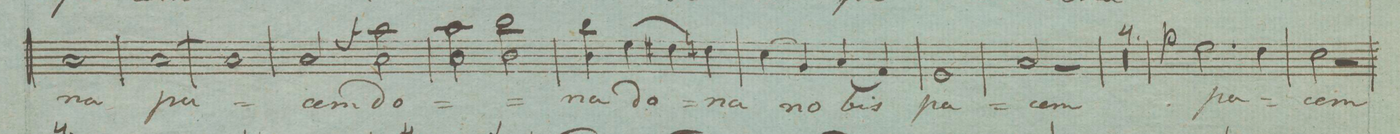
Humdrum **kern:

**kern	**text	**dynam
*I"Baſso Tutti	*	*
*clefF4	*	*
*k[encngn]	*	*
*met(c|)	*	*
*M2/2	*	*
1C/	-na	.
=109	=109	=109
[>1C/	pa-	.
=110	=110	=110
1C/]	.	.
=111	=111	=111
1ryy	.	.
=112	=112	=112
1ryy	.	.
=113	=113	=113
1ryy	.	.
=114	=114	=114
1ryy	.	.
=115	=115	=115
1ryy	.	.
=116	=116	=116
1ryy	.	.
=117	=117	=117
1ryy	.	.
=118	=118	=118
1ryy	.	.
=119	=119	=119
1ryy	.	.
=120	=120	=120
1ryy	.	.
=121	=121	=121
1ryy	.	.
=122	=122	=122
1ryy	.	.
=123	=123	=123
1ryy	.	.
=124	=124	=124
1ryy	.	.
=125	=125	=125
1ryy	.	.
=126	=126	=126
1ryy	.	.
=127	=127	=127
1ryy	.	.
=128	=128	=128
1ryy	.	.
=129	=129	=129
1ryy	.	.
=130	=130	=130
1ryy	.	.
=131	=131	=131
1ryy	.	.
=132	=132	=132
1ryy	.	.
=133	=133	=133
1ryy	.	.
=134	=134	=134
1ryy	.	.
=135	=135	=135
1ryy	.	.
=136	=136	=136
1ryy	.	.
=137	=137	=137
1ryy	.	.
=138	=138	=138
1ryy	.	.
=139	=139	=139
1ryy	.	.
=140	=140	=140
1ryy	.	.
=141	=141	=141
1ryy	.	.
=142	=142	=142
1ryy	.	.
=143	=143	=143
1ryy	.	.
=144	=144	=144
1ryy	.	.
=145	=145	=145
1ryy	.	.
=146	=146	=146
1ryy	.	.
=147	=147	=147
1ryy	.	.
=148	=148	=148
1ryy	.	.
=149	=149	=149
1ryy	.	.
=150	=150	=150
1ryy	.	.
=151	=151	=151
1ryy	.	.
=152	=152	=152
1ryy	.	.
=153	=153	=153
1ryy	.	.
=154	=154	=154
1ryy	.	.
=155	=155	=155
1ryy	.	.
=156	=156	=156
1ryy	.	.
=157	=157	=157
1ryy	.	.
=158	=158	=158
1ryy	.	.
=159	=159	=159
1ryy	.	.
=160	=160	=160
1ryy	.	.
=161	=161	=161
1ryy	.	.
=162	=162	=162
1ryy	.	.
=163	=163	=163
1ryy	.	.
=164	=164	=164
1ryy	.	.
=165	=165	=165
1ryy	.	.
=166	=166	=166
1ryy	.	.
=167	=167	=167
1ryy	.	.
=168	=168	=168
1ryy	.	.
=169	=169	=169
1ryy	.	.
=170	=170	=170
1ryy	.	.
=171	=171	=171
1ryy	.	.
=172	=172	=172
1ryy	.	.
=173	=173	=173
1ryy	.	.
=174	=174	=174
1ryy	.	.
=175	=175	=175
1ryy	.	.
=176	=176	=176
1ryy	.	.
=177	=177	=177
1ryy	.	.
=178	=178	=178
1ryy	.	.
=179	=179	=179
1ryy	.	.
=180	=180	=180
1ryy	.	.
=181	=181	=181
1ryy	.	.
=182	=182	=182
1ryy	.	.
=183	=183	=183
1ryy	.	.
=184	=184	=184
1ryy	.	.
=185	=185	=185
2C/	-cem	.
.	.	f
2C\ 2c\	do-	.
=186	=186	=186
2C\ 2c\	.	.
2D\ 2d\	.	.
=187	=187	=187
4D\ 4d\	-na	.
(4G\	do-	.
4F#X\	.	.
4Fn\)	-na	.
=188	=188	=188
(4E\	no-	.
4BB/)	.	.
(4C/	-bis	.
4AA/)	.	.
=189	=189	=189
1GG/	pa-	.
=190	=190	=190
2C/	-cem	.
2r	.	.
=191	=191	=191
00r	.	.
=192	=192	=192
=193	=193	=193
=194	=194	=194
=195	=195	=195
2.G\	pa-	p
4F\	.	.
=196	=196	=196
2E\	-cem	.
2r	.	.
=197	=197	=197
*-	*-	*-
